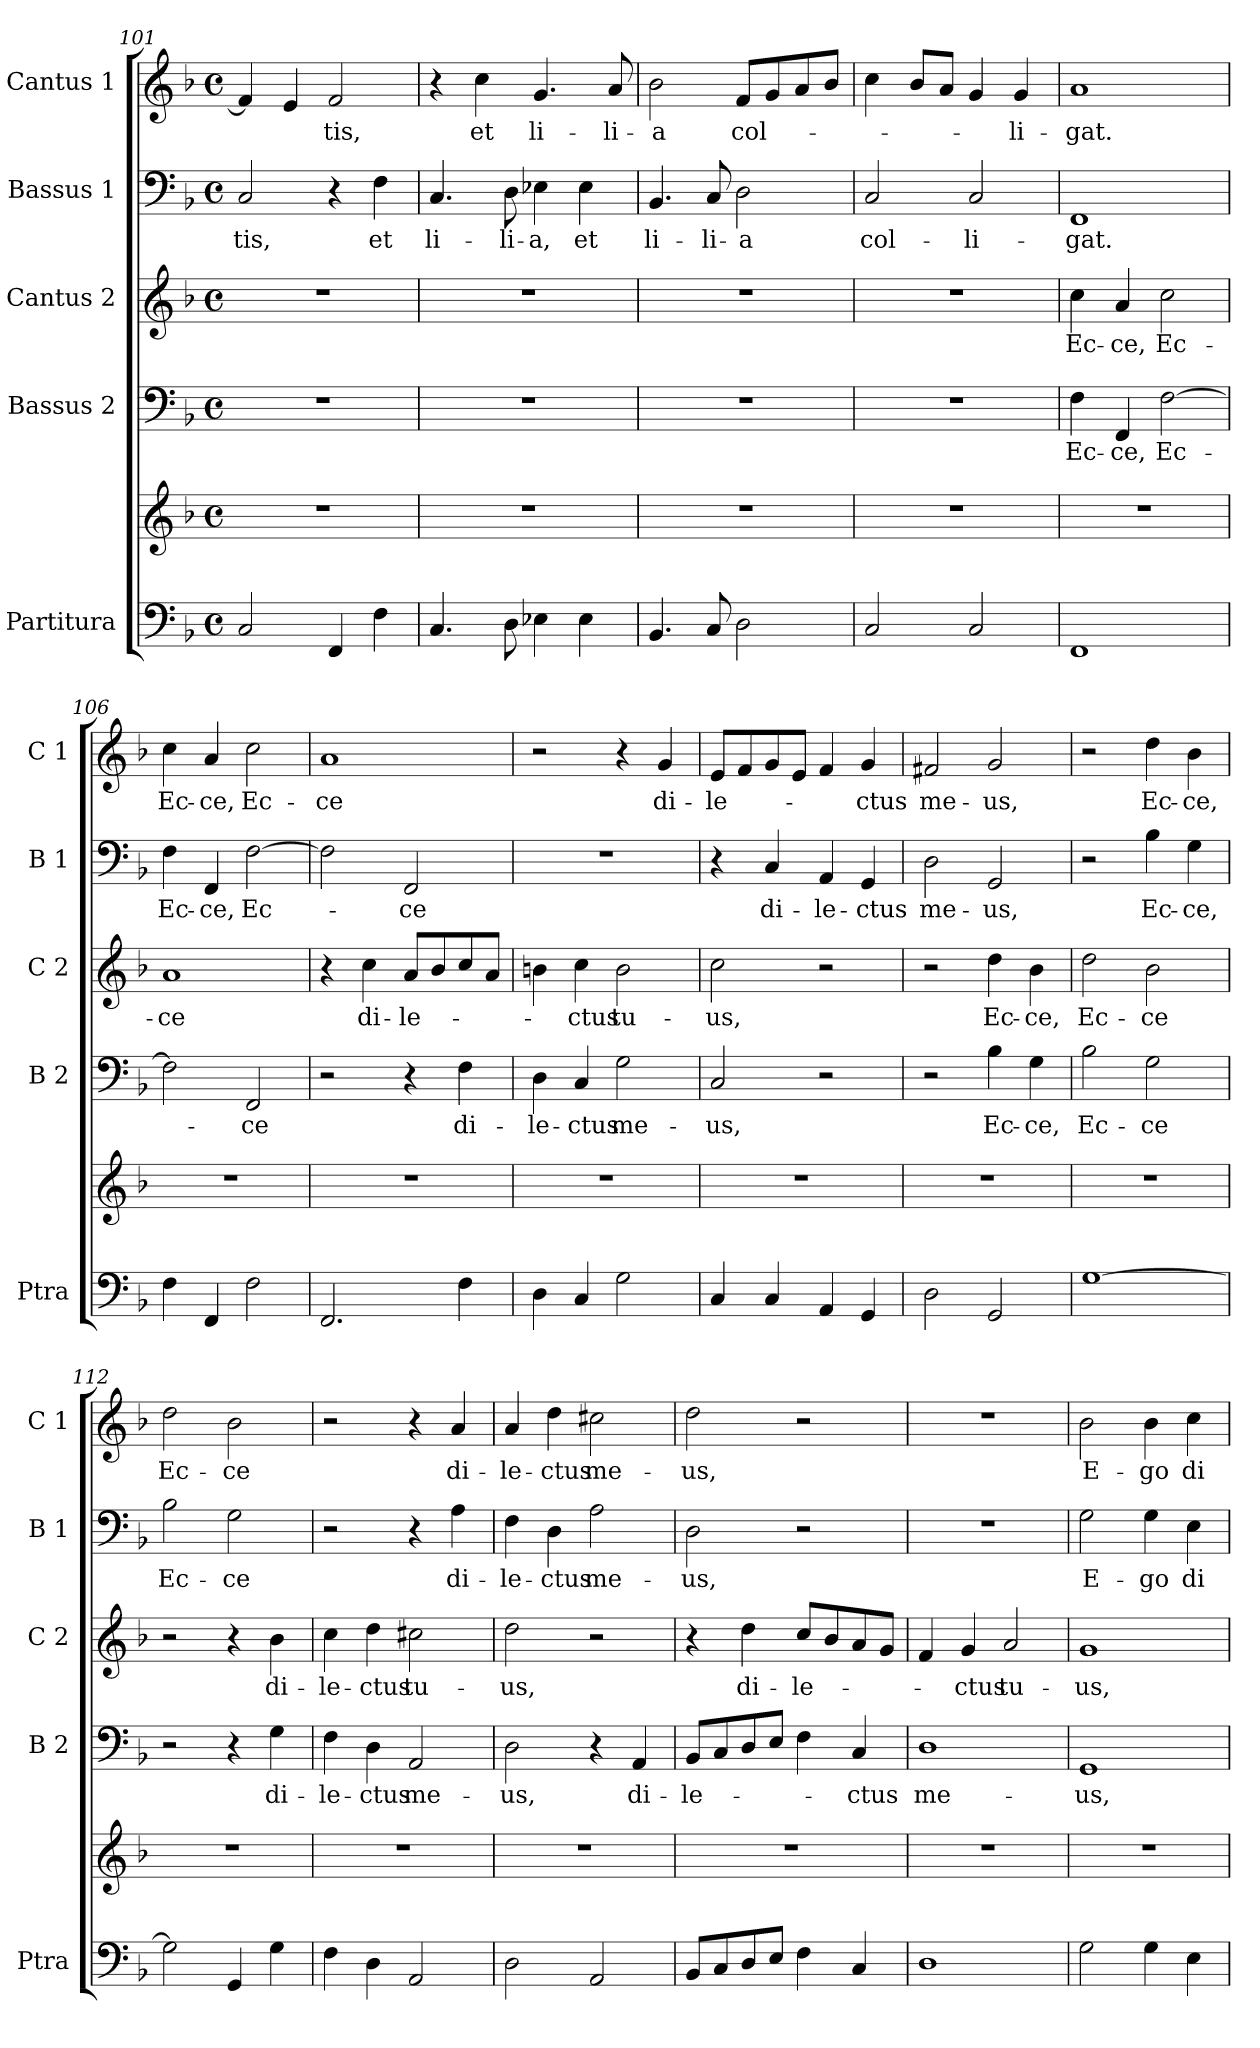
**kern	**kern	**kern	**text	**kern	**text	**kern	**text	**kern	**text
*part5	*part5	*part4	*part4	*part3	*part3	*part2	*part2	*part1	*part1
*staff6	*staff5	*staff4	*staff4	*staff3	*staff3	*staff2	*staff2	*staff1	*staff1
*I"Partitura	*	*I"Bassus 2	*	*I"Cantus 2	*	*I"Bassus 1	*	*I"Cantus 1	*
*I'Ptra	*	*I'B 2	*	*I'C 2	*	*I'B 1	*	*I'C 1	*
*clefF4	*clefG2	*clefF4	*	*clefG2	*	*clefF4	*	*clefG2	*
*k[b-]	*k[b-]	*k[b-]	*	*k[b-]	*	*k[b-]	*	*k[b-]	*
*F:	*F:	*F:	*	*F:	*	*F:	*	*F:	*
*M4/4	*M4/4	*M4/4	*	*M4/4	*	*M4/4	*	*M4/4	*
*met(c)	*met(c)	*met(c)	*	*met(c)	*	*met(c)	*	*met(c)	*
=101	=101	=101	=101	=101	=101	=101	=101	=101	=101
!	!	!	!	!	!	!	!LO:LY:b	!	!
2C/	1r	1r	.	1r	.	2C/	-tis,	4f/]	.
.	.	.	.	.	.	.	.	4e/	.
!	!	!	!	!	!	!	!	!	!LO:LY:b
4FF/	.	.	.	.	.	4r	.	2f/	-tis,
!	!	!	!	!	!	!	!LO:LY:b	!	!
4F\	.	.	.	.	.	4F\	et	.	.
=102	=102	=102	=102	=102	=102	=102	=102	=102	=102
!	!	!	!	!	!	!	!LO:LY:b	!	!
4.C/	1r	1r	.	1r	.	4.C/	li-	4r	.
!	!	!	!	!	!	!	!	!	!LO:LY:b
.	.	.	.	.	.	.	.	4cc\	et
!	!	!	!	!	!	!	!LO:LY:b	!	!
8D\	.	.	.	.	.	8D\	-li-	.	.
!	!	!	!	!	!	!	!LO:LY:b	!	!LO:LY:b
4E-X\	.	.	.	.	.	4E-X\	-a,	4.g/	li-
!	!	!	!	!	!	!	!LO:LY:b	!	!
4E-\	.	.	.	.	.	4E-\	et	.	.
!	!	!	!	!	!	!	!	!	!LO:LY:b
.	.	.	.	.	.	.	.	8a/	-li-
=103	=103	=103	=103	=103	=103	=103	=103	=103	=103
!	!	!	!	!	!	!	!LO:LY:b	!	!LO:LY:b
4.BB-/	1r	1r	.	1r	.	4.BB-/	li-	2b-\	-a
!	!	!	!	!	!	!	!LO:LY:b	!	!
8C/	.	.	.	.	.	8C/	-li-	.	.
!	!	!	!	!	!	!	!LO:LY:b	!	!LO:LY:b
2D\	.	.	.	.	.	2D\	-a	8f/L	col-
.	.	.	.	.	.	.	.	8g/	.
.	.	.	.	.	.	.	.	8a/	.
.	.	.	.	.	.	.	.	8b-/J	.
=104	=104	=104	=104	=104	=104	=104	=104	=104	=104
!	!	!	!	!	!	!	!LO:LY:b	!	!
2C/	1r	1r	.	1r	.	2C/	col-	4cc\	.
.	.	.	.	.	.	.	.	8b-/L	.
.	.	.	.	.	.	.	.	8a/J	.
!	!	!	!	!	!	!	!LO:LY:b	!	!
2C/	.	.	.	.	.	2C/	-li-	4g/	.
!	!	!	!	!	!	!	!	!	!LO:LY:b
.	.	.	.	.	.	.	.	4g/	-li-
!!LO:PB:g=z
=105	=105	=105	=105	=105	=105	=105	=105	=105	=105
!	!	!	!LO:LY:b	!	!LO:LY:b	!	!LO:LY:b	!	!LO:LY:b
1FF	1r	4F\	Ec-	4cc\	Ec-	1FF	-gat.	1a	-gat.
!	!	!	!LO:LY:b	!	!LO:LY:b	!	!	!	!
.	.	4FF/	-ce,	4a/	-ce,	.	.	.	.
!	!	!	!LO:LY:b	!	!LO:LY:b	!	!	!	!
.	.	[2F\	Ec-	2cc\	Ec-	.	.	.	.
=106	=106	=106	=106	=106	=106	=106	=106	=106	=106
!	!	!	!	!	!LO:LY:b	!	!LO:LY:b	!	!LO:LY:b
4F\	1r	2F\]	.	1a	-ce	4F\	Ec-	4cc\	Ec-
!	!	!	!	!	!	!	!LO:LY:b	!	!LO:LY:b
4FF/	.	.	.	.	.	4FF/	-ce,	4a/	-ce,
!	!	!	!LO:LY:b	!	!	!	!LO:LY:b	!	!LO:LY:b
2F\	.	2FF/	-ce	.	.	[2F\	Ec-	2cc\	Ec-
=107	=107	=107	=107	=107	=107	=107	=107	=107	=107
!	!	!	!	!	!	!	!	!	!LO:LY:b
2.FF/	1r	2r	.	4r	.	2F\]	.	1a	-ce
!	!	!	!	!	!LO:LY:b	!	!	!	!
.	.	.	.	4cc\	di-	.	.	.	.
!	!	!	!	!	!LO:LY:b	!	!LO:LY:b	!	!
.	.	4r	.	8a/L	-le-	2FF/	-ce	.	.
.	.	.	.	8b-/	.	.	.	.	.
!	!	!	!LO:LY:b	!	!	!	!	!	!
4F\	.	4F\	di-	8cc/	.	.	.	.	.
.	.	.	.	8a/J	.	.	.	.	.
=108	=108	=108	=108	=108	=108	=108	=108	=108	=108
!	!	!	!LO:LY:b	!	!	!	!	!	!
4D\	1r	4D\	-le-	4bn\	.	1r	.	2r	.
!	!	!	!LO:LY:b	!	!LO:LY:b	!	!	!	!
4C/	.	4C/	-ctus	4cc\	-ctus	.	.	.	.
!	!	!	!LO:LY:b	!	!LO:LY:b	!	!	!	!
2G\	.	2G\	me-	2b\	tu-	.	.	4r	.
!	!	!	!	!	!	!	!	!	!LO:LY:b
.	.	.	.	.	.	.	.	4g/	di-
=109	=109	=109	=109	=109	=109	=109	=109	=109	=109
!	!	!	!LO:LY:b	!	!LO:LY:b	!	!	!	!LO:LY:b
4C/	1r	2C/	-us,	2cc\	-us,	4r	.	8e/L	-le-
.	.	.	.	.	.	.	.	8f/	.
!	!	!	!	!	!	!	!LO:LY:b	!	!
4C/	.	.	.	.	.	4C/	di-	8g/	.
.	.	.	.	.	.	.	.	8e/J	.
!	!	!	!	!	!	!	!LO:LY:b	!	!
4AA/	.	2r	.	2r	.	4AA/	-le-	4f/	.
!	!	!	!	!	!	!	!LO:LY:b	!	!LO:LY:b
4GG/	.	.	.	.	.	4GG/	-ctus	4g/	-ctus
=110	=110	=110	=110	=110	=110	=110	=110	=110	=110
!	!	!	!	!	!	!	!LO:LY:b	!	!LO:LY:b
2D\	1r	2r	.	2r	.	2D\	me-	2f#X/	me-
!	!	!	!LO:LY:b	!	!LO:LY:b	!	!LO:LY:b	!	!LO:LY:b
2GG/	.	4B-\	Ec-	4dd\	Ec-	2GG/	-us,	2g/	-us,
!	!	!	!LO:LY:b	!	!LO:LY:b	!	!	!	!
.	.	4G\	-ce,	4b-\	-ce,	.	.	.	.
=111	=111	=111	=111	=111	=111	=111	=111	=111	=111
!	!	!	!LO:LY:b	!	!LO:LY:b	!	!	!	!
[1G	1r	2B-\	Ec-	2dd\	Ec-	2r	.	2r	.
!	!	!	!LO:LY:b	!	!LO:LY:b	!	!LO:LY:b	!	!LO:LY:b
.	.	2G\	-ce	2b-\	-ce	4B-\	Ec-	4dd\	Ec-
!	!	!	!	!	!	!	!LO:LY:b	!	!LO:LY:b
.	.	.	.	.	.	4G\	-ce,	4b-\	-ce,
=112	=112	=112	=112	=112	=112	=112	=112	=112	=112
!	!	!	!	!	!	!	!LO:LY:b	!	!LO:LY:b
2G\]	1r	2r	.	2r	.	2B-\	Ec-	2dd\	Ec-
!	!	!	!	!	!	!	!LO:LY:b	!	!LO:LY:b
4GG/	.	4r	.	4r	.	2G\	-ce	2b-\	-ce
!	!	!	!LO:LY:b	!	!LO:LY:b	!	!	!	!
4G\	.	4G\	di-	4b-\	di-	.	.	.	.
=113	=113	=113	=113	=113	=113	=113	=113	=113	=113
!	!	!	!LO:LY:b	!	!LO:LY:b	!	!	!	!
4F\	1r	4F\	-le-	4cc\	-le-	2r	.	2r	.
!	!	!	!LO:LY:b	!	!LO:LY:b	!	!	!	!
4D\	.	4D\	-ctus	4dd\	-ctus	.	.	.	.
!	!	!	!LO:LY:b	!	!LO:LY:b	!	!	!	!
2AA/	.	2AA/	me-	2cc#X\	tu-	4r	.	4r	.
!	!	!	!	!	!	!	!LO:LY:b	!	!LO:LY:b
.	.	.	.	.	.	4A\	di-	4a/	di-
=114	=114	=114	=114	=114	=114	=114	=114	=114	=114
!	!	!	!LO:LY:b	!	!LO:LY:b	!	!LO:LY:b	!	!LO:LY:b
2D\	1r	2D\	-us,	2dd\	-us,	4F\	-le-	4a/	-le-
!	!	!	!	!	!	!	!LO:LY:b	!	!LO:LY:b
.	.	.	.	.	.	4D\	-ctus	4dd\	-ctus
!	!	!	!	!	!	!	!LO:LY:b	!	!LO:LY:b
2AA/	.	4r	.	2r	.	2A\	me-	2cc#X\	me-
!	!	!	!LO:LY:b	!	!	!	!	!	!
.	.	4AA/	di-	.	.	.	.	.	.
!!LO:LB:g=z
=115	=115	=115	=115	=115	=115	=115	=115	=115	=115
!	!	!	!LO:LY:b	!	!	!	!LO:LY:b	!	!LO:LY:b
8BB-/L	1r	8BB-/L	-le-	4r	.	2D\	-us,	2dd\	-us,
8C/	.	8C/	.	.	.	.	.	.	.
!	!	!	!	!	!LO:LY:b	!	!	!	!
8D/	.	8D/	.	4dd\	di-	.	.	.	.
8E/J	.	8E/J	.	.	.	.	.	.	.
!	!	!	!	!	!LO:LY:b	!	!	!	!
4F\	.	4F\	.	8cc/L	-le-	2r	.	2r	.
.	.	.	.	8b-/	.	.	.	.	.
!	!	!	!LO:LY:b	!	!	!	!	!	!
4C/	.	4C/	-ctus	8a/	.	.	.	.	.
.	.	.	.	8g/J	.	.	.	.	.
=116	=116	=116	=116	=116	=116	=116	=116	=116	=116
!	!	!	!LO:LY:b	!	!	!	!	!	!
1D	1r	1D	me-	4f/	.	1r	.	1r	.
!	!	!	!	!	!LO:LY:b	!	!	!	!
.	.	.	.	4g/	-ctus	.	.	.	.
!	!	!	!	!	!LO:LY:b	!	!	!	!
.	.	.	.	2a/	tu-	.	.	.	.
=117	=117	=117	=117	=117	=117	=117	=117	=117	=117
!	!	!	!LO:LY:b	!	!LO:LY:b	!	!LO:LY:b	!	!LO:LY:b
2G\	1r	1GG	-us,	1g	-us,	2G\	E-	2b-\	E-
!	!	!	!	!	!	!	!LO:LY:b	!	!LO:LY:b
4G\	.	.	.	.	.	4G\	-go	4b-\	-go
!	!	!	!	!	!	!	!LO:LY:b	!	!LO:LY:b
4E\	.	.	.	.	.	4E\	di-	4cc\	di-
=	=	=	=	=	=	=	=	=	=
*-	*-	*-	*-	*-	*-	*-	*-	*-	*-
